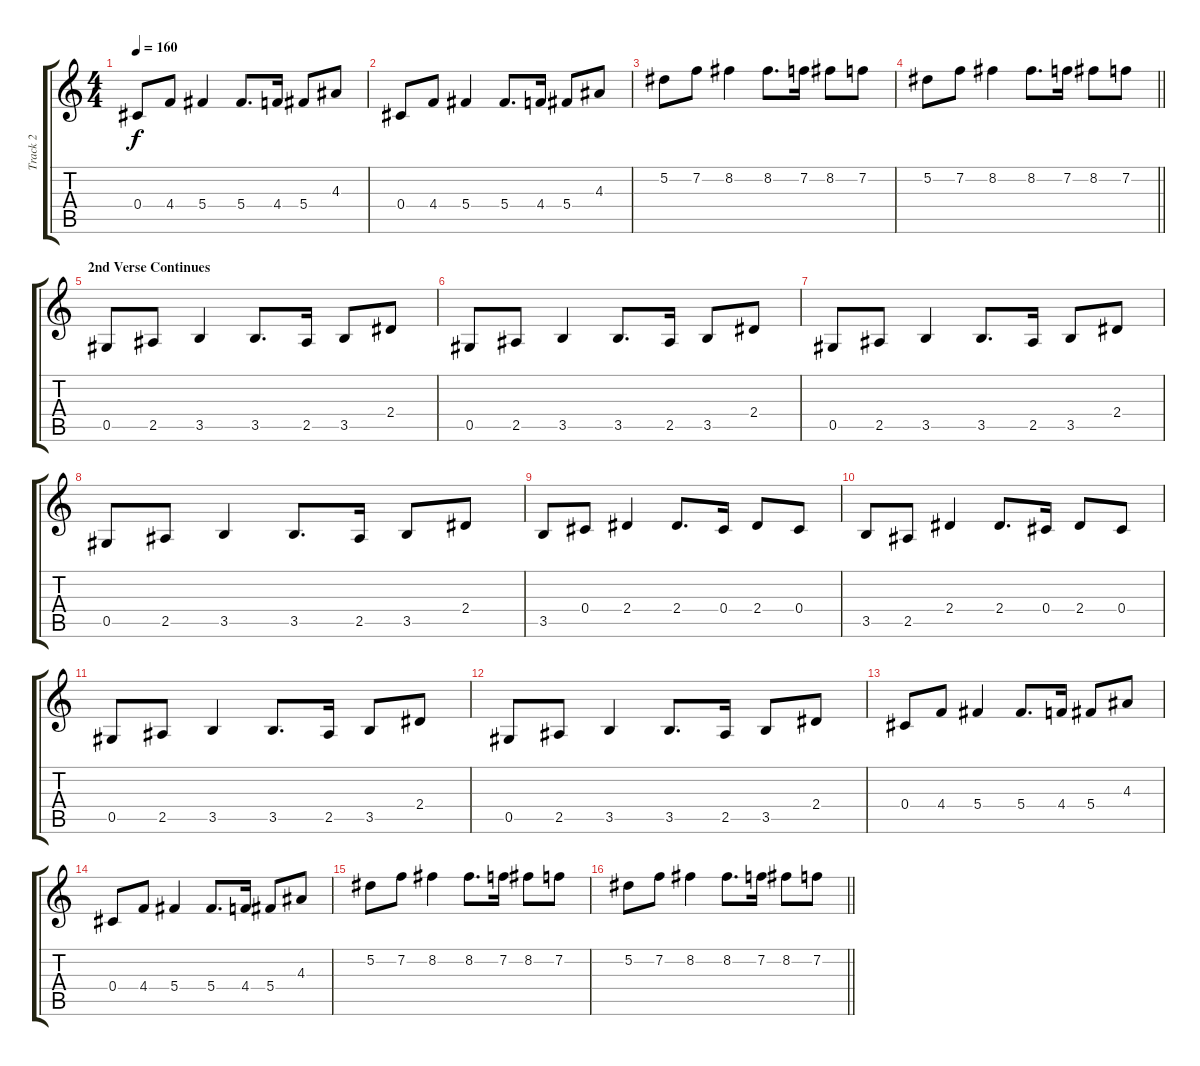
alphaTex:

\track ("Track 2" "Track 2") {instrument distortionguitar}
\staff {score tabs}
\tuning (Eb4 Bb3 Gb3 Db3 Ab2 Eb2) {hide}
\ts (4 4)
\tempo 160
\clef g2
\ks c
0.4.8{dy f} 4.4.8 5.4.4 5.4.8{d} 4.4.16 5.4.8 4.3.8 |
0.4.8 4.4.8 5.4.4 5.4.8{d} 4.4.16 5.4.8 4.3.8 |
5.2.8 7.2.8 8.2.4 8.2.8{d} 7.2.16 8.2.8 7.2.8 |
\barLineRight lightlight
5.2.8 7.2.8 8.2.4 8.2.8{d} 7.2.16 8.2.8 7.2.8 |
\section ("" "2nd Verse Continues")
0.5.8 2.5.8 3.5.4 3.5.8{d} 2.5.16 3.5.8 2.4.8 |
0.5.8 2.5.8 3.5.4 3.5.8{d} 2.5.16 3.5.8 2.4.8 |
0.5.8 2.5.8 3.5.4 3.5.8{d} 2.5.16 3.5.8 2.4.8 |
0.5.8 2.5.8 3.5.4 3.5.8{d} 2.5.16 3.5.8 2.4.8 |
3.5.8 0.4.8 2.4.4 2.4.8{d} 0.4.16 2.4.8 0.4.8 |
3.5.8 2.5.8 2.4.4 2.4.8{d} 0.4.16 2.4.8 0.4.8 |
0.5.8 2.5.8 3.5.4 3.5.8{d} 2.5.16 3.5.8 2.4.8 |
0.5.8 2.5.8 3.5.4 3.5.8{d} 2.5.16 3.5.8 2.4.8 |
0.4.8 4.4.8 5.4.4 5.4.8{d} 4.4.16 5.4.8 4.3.8 |
0.4.8 4.4.8 5.4.4 5.4.8{d} 4.4.16 5.4.8 4.3.8 |
5.2.8 7.2.8 8.2.4 8.2.8{d} 7.2.16 8.2.8 7.2.8 |
\barLineRight lightlight
5.2.8 7.2.8 8.2.4 8.2.8{d} 7.2.16 8.2.8 7.2.8
